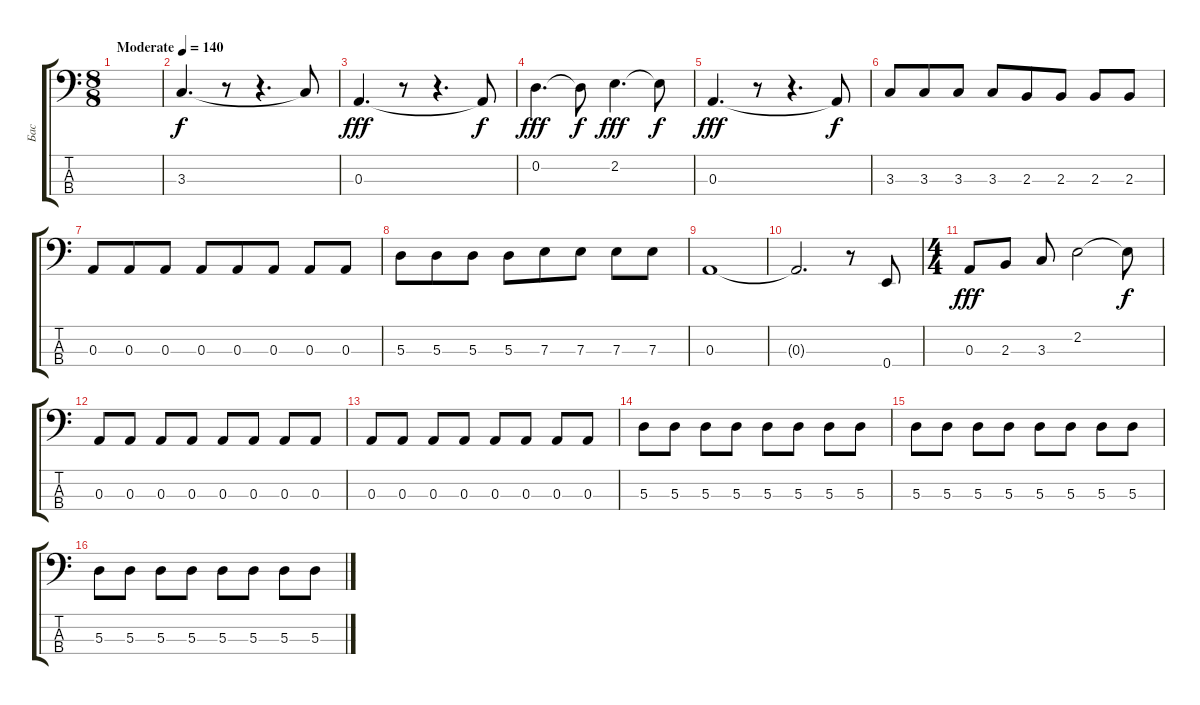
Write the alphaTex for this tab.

\track ("Бас" "Бас") {instrument electricbassfinger}
\staff {score tabs}
\tuning (G2 D2 A1 E1) {hide}
\ts (8 8)
\tempo (140 "Moderate")
\clef f4
\ks c
|
3.3.4{d} r.8 r.4{d} 3.3{t}.8{dy f} |
0.3.4{d dy fff} r.8 r.4{d} 0.3{t}.8{dy f} |
0.2.4{d dy fff} 0.2{t}.8{dy f} 2.2.4{d dy fff} 2.2{t}.8{dy f} |
0.3.4{d dy fff} r.8 r.4{d} 0.3{t}.8{dy f} |
3.3.8 3.3.8 3.3.8 3.3.8 2.3.8 2.3.8 2.3.8 2.3.8 |
0.3.8 0.3.8 0.3.8 0.3.8 0.3.8 0.3.8 0.3.8 0.3.8 |
5.3.8 5.3.8 5.3.8 5.3.8 7.3.8 7.3.8 7.3.8 7.3.8 |
0.3.1 |
0.3{t}.2{d} r.8 0.4.8 |
\ts (4 4)
0.3.8{dy fff} 2.3.8 3.3.8 2.2.2 2.2{t}.8{dy f} |
0.3.8 0.3.8 0.3.8 0.3.8 0.3.8 0.3.8 0.3.8 0.3.8 |
0.3.8 0.3.8 0.3.8 0.3.8 0.3.8 0.3.8 0.3.8 0.3.8 |
5.3.8 5.3.8 5.3.8 5.3.8 5.3.8 5.3.8 5.3.8 5.3.8 |
5.3.8 5.3.8 5.3.8 5.3.8 5.3.8 5.3.8 5.3.8 5.3.8 |
5.3.8 5.3.8 5.3.8 5.3.8 5.3.8 5.3.8 5.3.8 5.3.8
